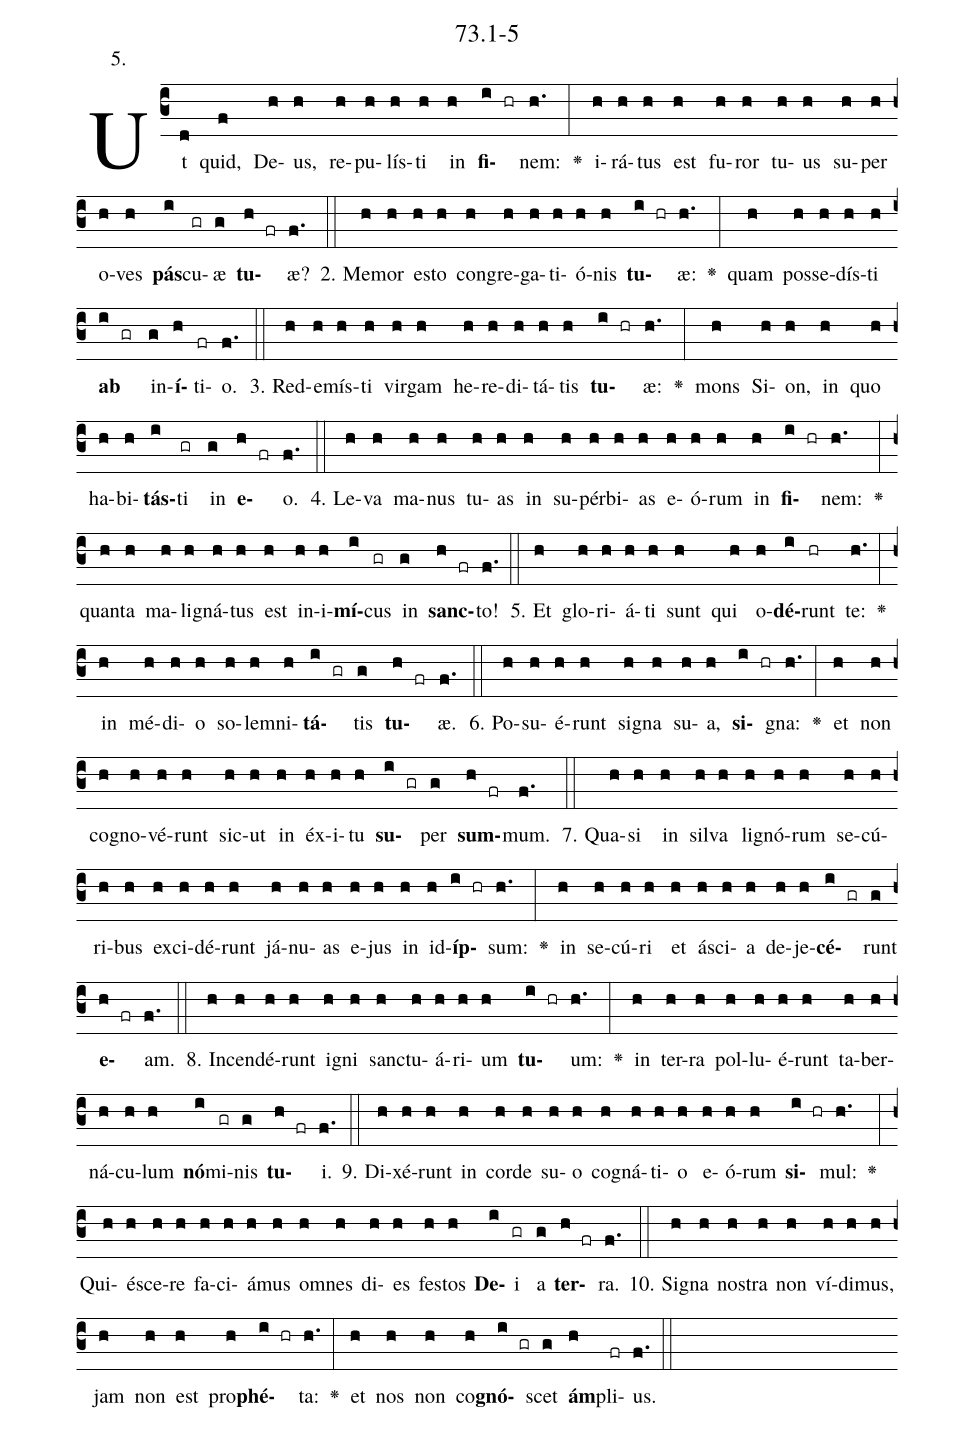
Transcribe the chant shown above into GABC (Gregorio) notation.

name: 73.1-5;
annotation: 5.;
%%
(c3)Ut(d) quid,(f) De(h)us,(h) re(h)pu(h)lís(h)ti(h) in(h) <b>fi</b>(i hr)nem:(h.) <v>\greheightstar</v>(:) i(h)rá(h)tus(h) est(h) fu(h)ror(h) tu(h)us(h) su(h)per(h) o(h)ves(h) <b>pás</b>(i)cu(gr)æ(g) <b>tu</b>(h fr)æ?(f.) (::)
2. Me(h)mor(h) es(h)to(h) con(h)gre(h)ga(h)ti(h)ó(h)nis(h) <b>tu</b>(i hr)æ:(h.) <v>\greheightstar</v>(:) quam(h) pos(h)se(h)dís(h)ti(h) <b>ab</b>(i gr) in(g)<b>í</b>(h)ti(fr)o.(f.) (::)
3. Red(h)e(h)mís(h)ti(h) vir(h)gam(h) he(h)re(h)di(h)tá(h)tis(h) <b>tu</b>(i hr)æ:(h.) <v>\greheightstar</v>(:) mons(h) Si(h)on,(h) in(h) quo(h) ha(h)bi(h)<b>tás</b>(i)ti(gr) in(g) <b>e</b>(h fr)o.(f.) (::)
4. Le(h)va(h) ma(h)nus(h) tu(h)as(h) in(h) su(h)pér(h)bi(h)as(h) e(h)ó(h)rum(h) in(h) <b>fi</b>(i hr)nem:(h.) <v>\greheightstar</v>(:) quan(h)ta(h) ma(h)li(h)gná(h)tus(h) est(h) in(h)i(h)<b>mí</b>(i)cus(gr) in(g) <b>sanc</b>(h fr)to!(f.) (::)
5. Et(h) glo(h)ri(h)á(h)ti(h) sunt(h) qui(h) o(h)<b>dé</b>(i)runt(hr) te:(h.) <v>\greheightstar</v>(:) in(h) mé(h)di(h)o(h) so(h)lem(h)ni(h)<b>tá</b>(i gr)tis(g) <b>tu</b>(h fr)æ.(f.) (::)
6. Po(h)su(h)é(h)runt(h) si(h)gna(h) su(h)a,(h) <b>si</b>(i hr)gna:(h.) <v>\greheightstar</v>(:) et(h) non(h) co(h)gno(h)vé(h)runt(h) sic(h)ut(h) in(h) éx(h)i(h)tu(h) <b>su</b>(i gr)per(g) <b>sum</b>(h fr)mum.(f.) (::)
7. Qua(h)si(h) in(h) sil(h)va(h) li(h)gnó(h)rum(h) se(h)cú(h)ri(h)bus(h) ex(h)ci(h)dé(h)runt(h) já(h)nu(h)as(h) e(h)jus(h) in(h) id(h)<b>íp</b>(i hr)sum:(h.) <v>\greheightstar</v>(:) in(h) se(h)cú(h)ri(h) et(h) á(h)sci(h)a(h) de(h)je(h)<b>cé</b>(i gr)runt(g) <b>e</b>(h fr)am.(f.) (::)
8. In(h)cen(h)dé(h)runt(h) i(h)gni(h) sanc(h)tu(h)á(h)ri(h)um(h) <b>tu</b>(i hr)um:(h.) <v>\greheightstar</v>(:) in(h) ter(h)ra(h) pol(h)lu(h)é(h)runt(h) ta(h)ber(h)ná(h)cu(h)lum(h) <b>nó</b>(i)mi(gr)nis(g) <b>tu</b>(h fr)i.(f.) (::)
9. Di(h)xé(h)runt(h) in(h) cor(h)de(h) su(h)o(h) co(h)gná(h)ti(h)o(h) e(h)ó(h)rum(h) <b>si</b>(i hr)mul:(h.) <v>\greheightstar</v>(:) Qui(h)é(h)sce(h)re(h) fa(h)ci(h)á(h)mus(h) om(h)nes(h) di(h)es(h) fes(h)tos(h) <b>De</b>(i)i(gr) a(g) <b>ter</b>(h fr)ra.(f.) (::)
10. Si(h)gna(h) nos(h)tra(h) non(h) ví(h)di(h)mus,(h) jam(h) non(h) est(h) pro(h)<b>phé</b>(i hr)ta:(h.) <v>\greheightstar</v>(:) et(h) nos(h) non(h) co(h)<b>gnó</b>(i gr)scet(g) <b>ám</b>(h)pli(fr)us.(f.) (::)
